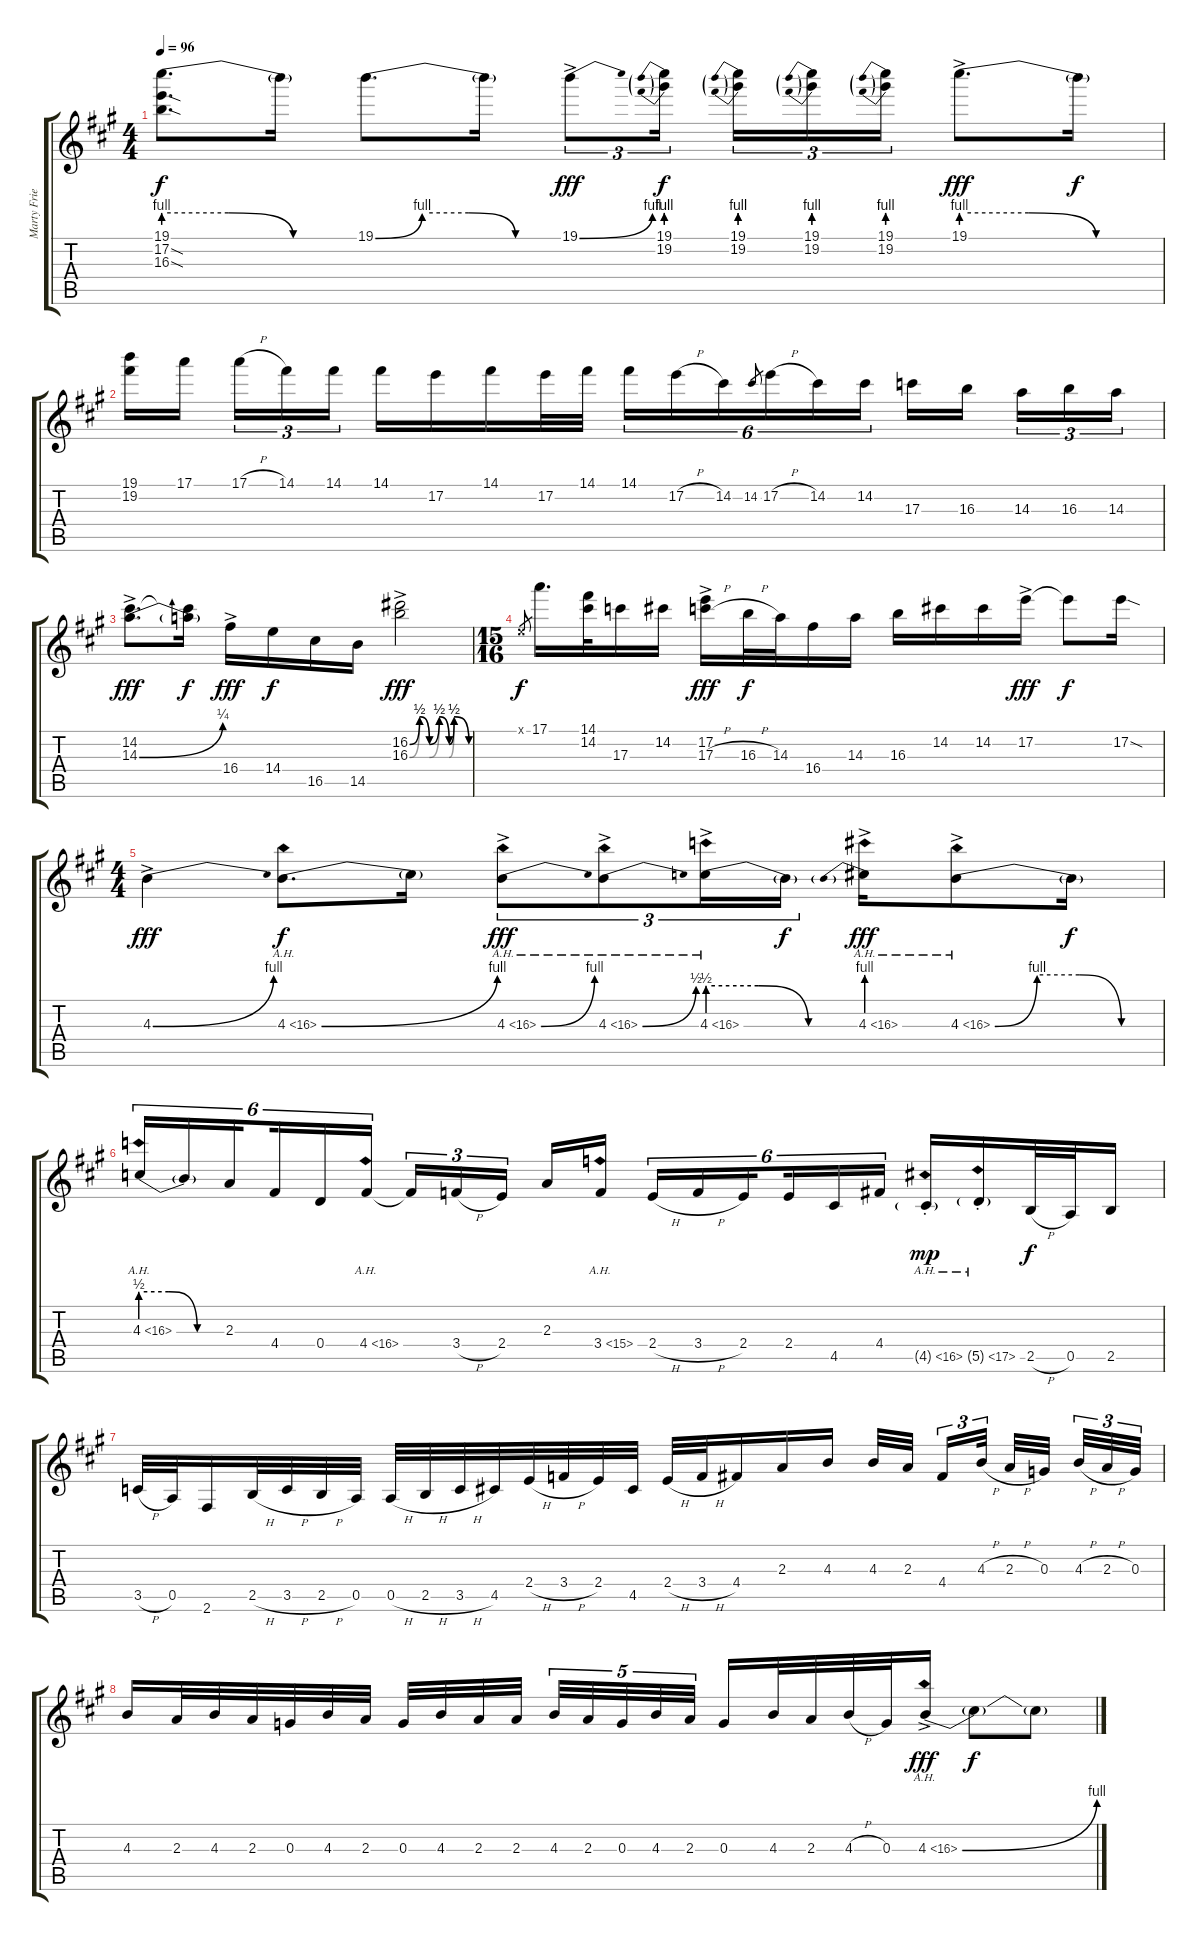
\track ("Marty Friedman" "Marty Frie") {instrument distortionguitar}
\staff {score tabs}
\tuning (E4 B3 G3 D3 A2 E2) {hide}
\ts (4 4)
\tempo 96
\clef g2
\ks f#minor
(19.1{be (custom 0 4 20 4 40 0 60 0)} 17.2{sod t} 16.3{sod t}).8{d dy f} 19.1{t}.16 19.1{be (custom 0 0 15 4 30 4 45 0 60 0)}.8{d} 19.1{t}.16 19.1{be (bend 0 0 60 4) ac}.8{tu (3 2) dy fff} (19.1{be (prebend 0 4 60 4)} 19.2{be (prebend 0 4 60 4)}).16{tu (3 2) dy f beam splitsecondary} (19.1{be (prebend 0 4 60 4)} 19.2{be (prebend 0 4 60 4)}).16{tu (3 2)} (19.1{be (prebend 0 4 60 4)} 19.2{be (prebend 0 4 60 4)}).16{tu (3 2)} (19.1{be (prebend 0 4 60 4)} 19.2{be (prebend 0 4 60 4)}).16{tu (3 2)} 19.1{be (custom 0 4 20 4 40 0 60 0) ac}.8{d dy fff} 19.1{t}.16{dy f} |
(19.1 19.2).16 17.1.16{beam splitsecondary} 17.1{h}.16{tu (3 2)} 14.1.16{tu (3 2)} 14.1.16{tu (3 2)} 14.1.16 17.2.16 14.1.16 17.2.32 14.1.32 14.1.16{tu (6 4)} 17.2{h}.16{tu (6 4)} 14.2.16{tu (6 4)} 14.2.8{gr beam splitsecondary} 17.2{h}.16{tu (6 4)} 14.2.16{tu (6 4)} 14.2.16{tu (6 4)} 17.3.16 16.3.16{beam splitsecondary} 14.3.16{tu (3 2)} 16.3.16{tu (3 2)} 14.3.16{tu (3 2)} |
(14.2{ac} 14.3{be (bend 0 0 60 1) ac}).8{d dy fff} (14.2{t} 14.3{t}).16{dy f} 16.4{ac}.16{dy fff} 14.4.16{dy f} 16.5.16 14.5.16 (16.2{be (custom 0 0 10 2 20 0 30 2 40 0 45 2 60 0) ac} 16.3{be (custom 0 0 10 2 20 0 30 2 40 0 45 2 60 0) ac}).2{dy fff} |
\ts (15 16)
0.1{x}.8{gr dy f} 17.1.16{d} (14.1 14.2).32 17.3.16 14.2.16 (17.2{ac} 17.3{h ac}).16{dy fff} 16.3{h}.32{dy f} 14.3.32 16.4.16 14.3.16 16.3.16 14.2.16 14.2.16 17.2{ac}.16{dy fff} 17.2{t}.8{dy f} 17.2{sod}.16 |
\ts (4 4)
4.3{be (bend 0 0 60 4) ac}.4{dy fff} 4.3{be (bend 0 0 60 4) ah 12}.8{d dy f} 4.3{t}.16 4.3{be (bend 0 0 60 4) ah 12 ac}.8{tu (3 2) dy fff} 4.3{be (bend 0 0 60 2) ah 12 ac}.8{tu (3 2)} 4.3{be (custom 0 2 20 2 40 0 60 0) ah 12 ac}.16{tu (3 2)} 4.3{t}.16{tu (3 2) dy f} 4.3{be (prebend 0 4 60 4) ah 12 ac}.16{dy fff} 4.3{be (custom 0 0 15 4 30 4 45 0 60 0) ah 12 ac}.8 4.3{t}.16{dy f} |
4.3{be (custom 0 2 20 2 40 0 60 0) ah 12}.16{tu (6 4)} 4.3{t}.16{tu (6 4)} 2.3.16{tu (6 4) beam splitsecondary} 4.4.16{tu (6 4)} 0.4.16{tu (6 4)} 4.4{ah 12}.16{tu (6 4)} 4.4{t}.16{tu (3 2)} 3.4{h}.16{tu (3 2)} 2.4.16{tu (3 2) beam splitsecondary} 2.3.16 3.4{ah 12}.16 2.4{h}.16{tu (6 4)} 3.4{h}.16{tu (6 4)} 2.4.16{tu (6 4) beam splitsecondary} 2.4.16{tu (6 4)} 4.5.16{tu (6 4)} 4.4.16{tu (6 4)} 4.5{ah 12 g st}.16{dy mp} 5.5{ah 12 g st}.16 2.5{h}.32{dy f} 0.5.32 2.5.16 |
3.5{h}.32 0.5.32 2.6.16 2.5{h}.32 3.5{h}.32 2.5{h}.32 0.5.32 0.5{h}.32 2.5{h}.32 3.5{h}.32 4.5.32 2.4{h}.32 3.4{h}.32 2.4.32 4.5.32 2.4{h}.32 3.4{h}.32 4.4.16 2.3.16 4.3.16 4.3.32 2.3.32{beam splitsecondary} 4.4.16{tu (3 2)} 4.3{h}.32{tu (3 2) beam splitsecondary} 2.3{h}.32 0.3.32{beam splitsecondary} 4.3{h}.32{tu (3 2)} 2.3{h}.32{tu (3 2)} 0.3.32{tu (3 2)} |
4.3.16 2.3.32 4.3.32 2.3.32 0.3.32 4.3.32 2.3.32 0.3.32 4.3.32 2.3.32 2.3.32{beam splitsecondary} 4.3.32{tu (5 4)} 2.3.32{tu (5 4)} 0.3.32{tu (5 4)} 4.3.32{tu (5 4)} 2.3.32{tu (5 4)} 0.3.16 4.3.32 2.3.32 4.3{h}.32 0.3.32 4.3{be (bend 0 0 60 4) ah 12 ac}.16{dy fff} 4.3{t}.8{dy f} 4.3{t}.8
